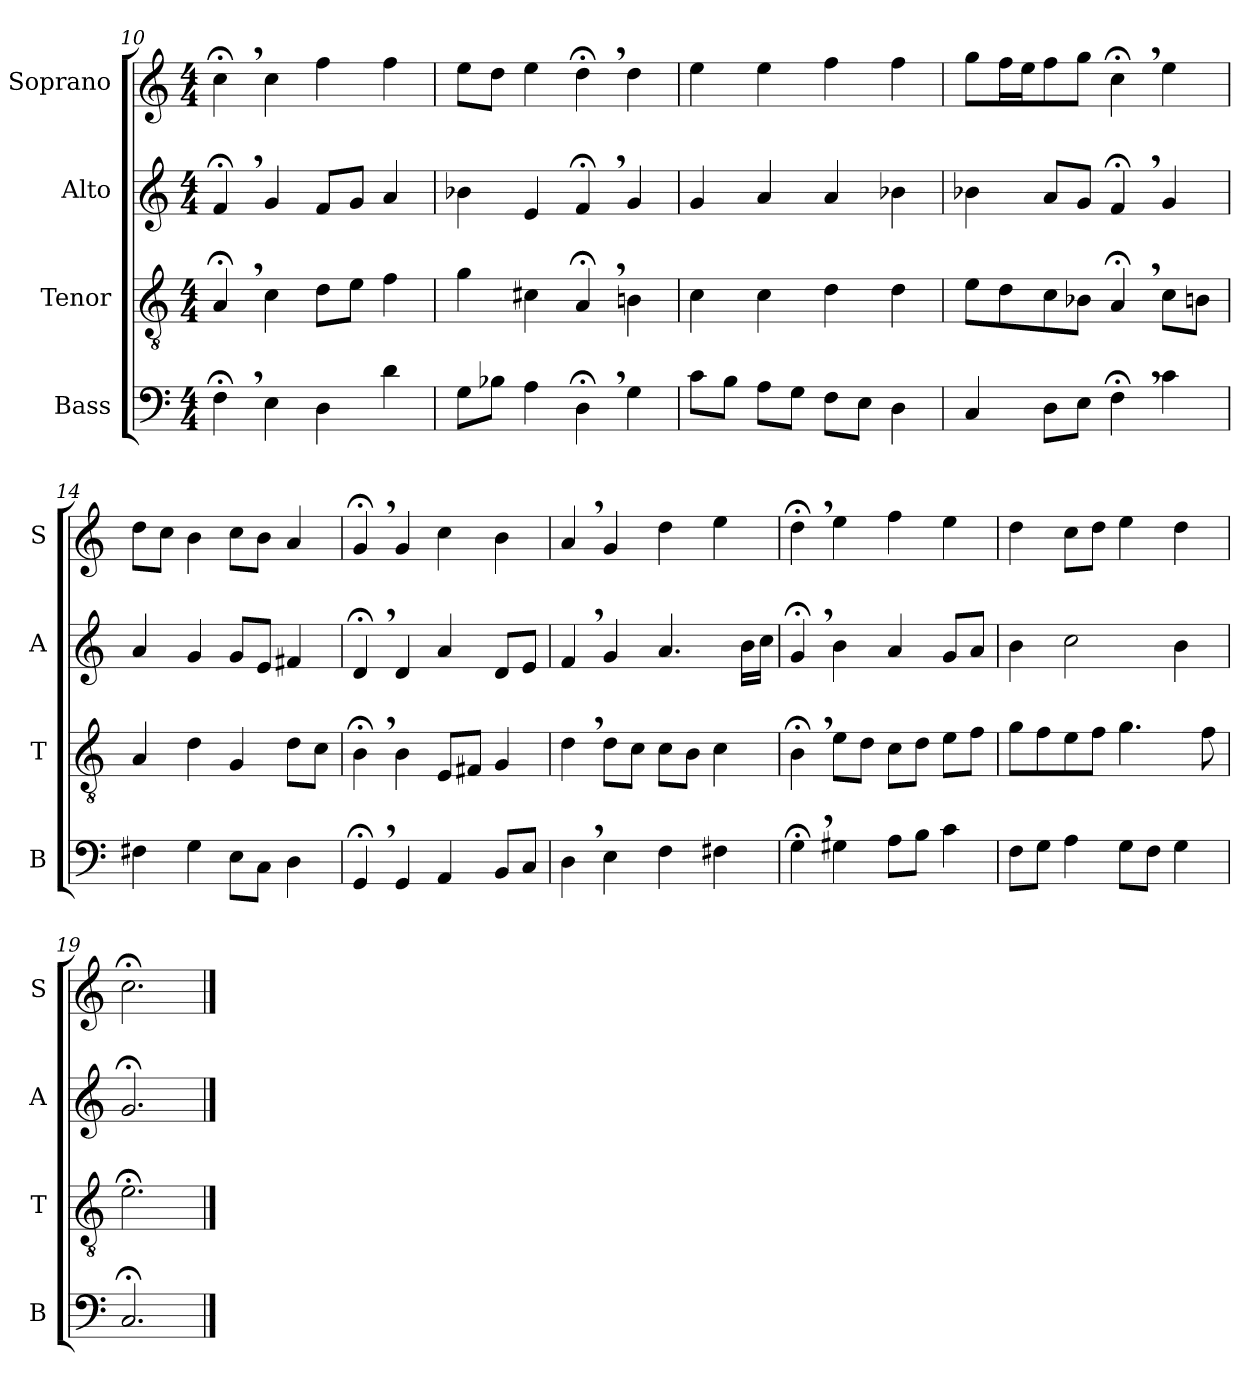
**kern	**kern	**kern	**kern
*part4	*part3	*part2	*part1
*staff4	*staff3	*staff2	*staff1
*I"Bass	*I"Tenor	*I"Alto	*I"Soprano
*I'B	*I'T	*I'A	*I'S
*clefF4	*clefGv2	*clefG2	*clefG2
*k[]	*k[]	*k[]	*k[]
*M4/4	*M4/4	*M4/4	*M4/4
=10	=10	=10	=10
4F;<,\	4A;<,/	4f;<,/	4cc;<,\
4E\	4c\	4g/	4cc\
4D\	8d\L	8f/L	4ff\
.	8e\J	8g/J	.
4d\	4f\	4a/	4ff\
=11	=11	=11	=11
8G\L	4g\	4b-X\	8ee\L
8B-X\J	.	.	8dd\J
4A\	4c#X\	4e/	4ee\
4D;<,\	4A;<,/	4f;<,/	4dd;<:,\
4G\	4Bn\	4g/	4dd\
=12	=12	=12	=12
8c\L	4c\	4g/	4ee\
8B\J	.	.	.
8A\L	4c\	4a/	4ee\
8G\J	.	.	.
8F\L	4d\	4a/	4ff\
8E\J	.	.	.
4D\	4d\	4b-X\	4ff\
=13	=13	=13	=13
4C/	8e\L	4b-X\	8gg\L
.	8d\	.	16ff\L
.	.	.	16ee\J
8D\L	8c\	8a/L	8ff\
8E\J	8B-X\J	8g/J	8gg\J
4F;<,\	4A;<,/	4f;<,/	4cc;<,\
4c\	8c\L	4g/	4ee\
.	8Bn\J	.	.
=14	=14	=14	=14
4F#X\	4A/	4a/	8dd\L
.	.	.	8cc\J
4G\	4d\	4g/	4b\
8E\L	4G/	8g/L	8cc\L
8C\J	.	8e/J	8b\J
4D\	8d\L	4f#X/	4a/
.	8c\J	.	.
=15	=15	=15	=15
4GG;<,/	4B;<,\	4d;<,/	4g;<,/
4GG/	4B\	4d/	4g/
4AA/	8E/L	4a/	4cc\
.	8F#X/J	.	.
8BB/L	4G/	8d/L	4b\
8C/J	.	8e/J	.
=16	=16	=16	=16
4D,\	4d,\	4f,/	4a,/
4E\	8d\L	4g/	4g/
.	8c\J	.	.
4F\	8c\L	4.a/	4dd\
.	8B\J	.	.
4F#X\	4c\	.	4ee\
.	.	16b\LL	.
.	.	16cc\JJ	.
=17	=17	=17	=17
4G;<,\	4B;<,\	4g;<,/	4dd;<,\
4G#X\	8e\L	4b\	4ee\
.	8d\J	.	.
8A\L	8c\L	4a/	4ff\
8B\J	8d\J	.	.
4c\	8e\L	8g/L	4ee\
.	8f\J	8a/J	.
=18	=18	=18	=18
8F\L	8g\L	4b\	4dd\
8G\J	8f\	.	.
4A\	8e\	2cc\	8cc\L
.	8f\J	.	8dd\J
8G\L	4.g\	.	4ee\
8F\J	.	.	.
4G\	.	4b\	4dd\
.	8f\	.	.
=19	=19	=19	=19
2.C;</	2.e;<\	2.g;</	2.cc;<\
==	==	==	==
*-	*-	*-	*-
